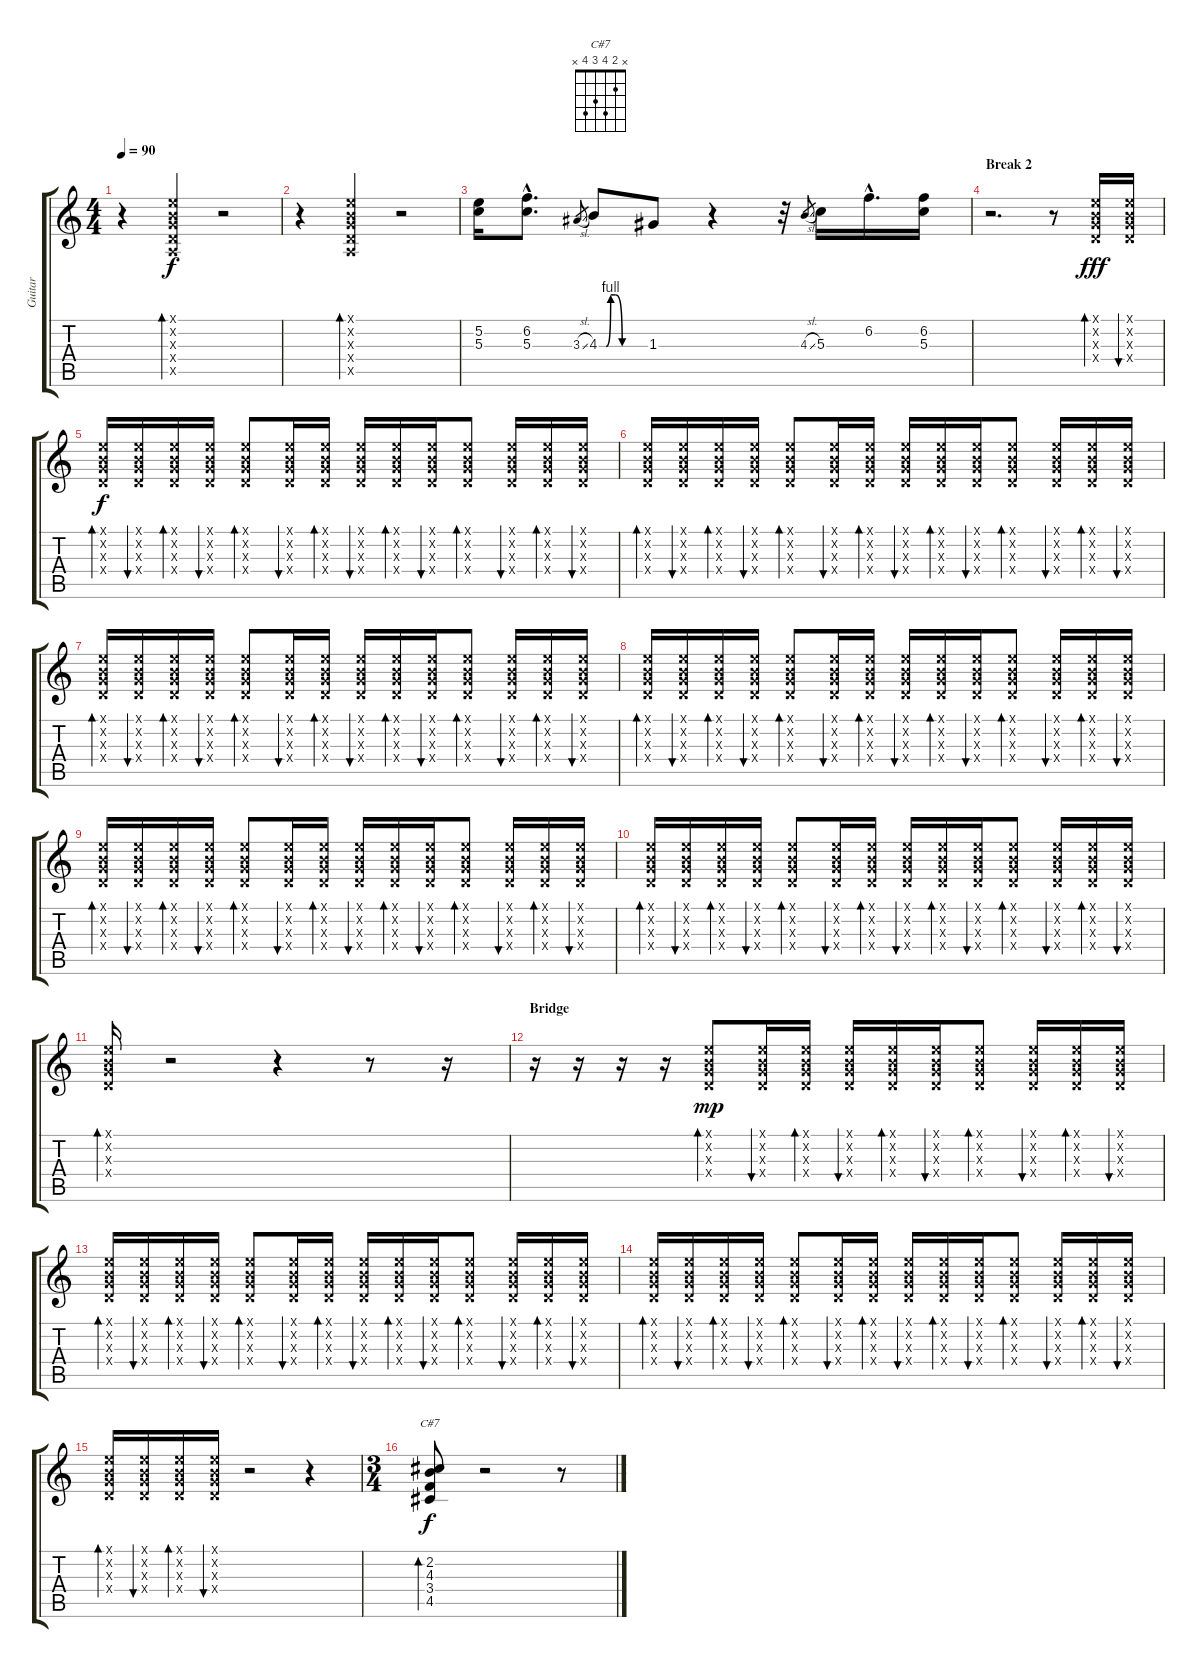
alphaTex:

\track ("Guitar" "Guitar") {instrument distortionguitar}
\staff {score tabs}
\tuning (E4 B3 G3 D3 A2 E2) {hide}
\chord ("C#7" x 2 4 3 4 x)
\ts (4 4)
\tempo 90
\clef g2
\ks c
r.4{dy f} (0.1{x} 0.2{x} 0.3{x} 0.4{x} 0.5{x}).4{bd 30} r.2 |
r.4 (0.1{x} 0.2{x} 0.3{x} 0.4{x} 0.5{x}).4{bd 30} r.2 |
(5.2 5.3).16 (6.2{hac} 5.3{hac}).8{d} 3.3{sl}.8{gr} 4.3{be (custom 0 0 9 0 15 4 21 4 30 0 60 0)}.8 1.3.8 r.4 r.32 4.3{sl}.8{gr} 5.3.16 6.2{hac}.16{d} (6.2 5.3).16 |
\section ("" "Break 2")
r.2{d} r.8 (0.1{x} 0.2{x} 0.3{x} 0.4{x}).16{bd 60 dy fff} (0.1{x} 0.2{x} 0.3{x} 0.4{x}).16{bu 60} |
(0.1{x} 0.2{x} 0.3{x} 0.4{x}).16{bd 60 dy f} (0.1{x} 0.2{x} 0.3{x} 0.4{x}).16{bu 60} (0.1{x} 0.2{x} 0.3{x} 0.4{x}).16{bd 60} (0.1{x} 0.2{x} 0.3{x} 0.4{x}).16{bu 60} (0.1{x} 0.2{x} 0.3{x} 0.4{x}).8{bd 60} (0.1{x} 0.2{x} 0.3{x} 0.4{x}).16{bu 60} (0.1{x} 0.2{x} 0.3{x} 0.4{x}).16{bd 60} (0.1{x} 0.2{x} 0.3{x} 0.4{x}).16{bu 60} (0.1{x} 0.2{x} 0.3{x} 0.4{x}).16{bd 60} (0.1{x} 0.2{x} 0.3{x} 0.4{x}).16{bu 60} (0.1{x} 0.2{x} 0.3{x} 0.4{x}).8{bd 60} (0.1{x} 0.2{x} 0.3{x} 0.4{x}).16{bu 60} (0.1{x} 0.2{x} 0.3{x} 0.4{x}).16{bd 60} (0.1{x} 0.2{x} 0.3{x} 0.4{x}).16{bu 60} |
(0.1{x} 0.2{x} 0.3{x} 0.4{x}).16{bd 60} (0.1{x} 0.2{x} 0.3{x} 0.4{x}).16{bu 60} (0.1{x} 0.2{x} 0.3{x} 0.4{x}).16{bd 60} (0.1{x} 0.2{x} 0.3{x} 0.4{x}).16{bu 60} (0.1{x} 0.2{x} 0.3{x} 0.4{x}).8{bd 60} (0.1{x} 0.2{x} 0.3{x} 0.4{x}).16{bu 60} (0.1{x} 0.2{x} 0.3{x} 0.4{x}).16{bd 60} (0.1{x} 0.2{x} 0.3{x} 0.4{x}).16{bu 60} (0.1{x} 0.2{x} 0.3{x} 0.4{x}).16{bd 60} (0.1{x} 0.2{x} 0.3{x} 0.4{x}).16{bu 60} (0.1{x} 0.2{x} 0.3{x} 0.4{x}).8{bd 60} (0.1{x} 0.2{x} 0.3{x} 0.4{x}).16{bu 60} (0.1{x} 0.2{x} 0.3{x} 0.4{x}).16{bd 60} (0.1{x} 0.2{x} 0.3{x} 0.4{x}).16{bu 60} |
(0.1{x} 0.2{x} 0.3{x} 0.4{x}).16{bd 60} (0.1{x} 0.2{x} 0.3{x} 0.4{x}).16{bu 60} (0.1{x} 0.2{x} 0.3{x} 0.4{x}).16{bd 60} (0.1{x} 0.2{x} 0.3{x} 0.4{x}).16{bu 60} (0.1{x} 0.2{x} 0.3{x} 0.4{x}).8{bd 60} (0.1{x} 0.2{x} 0.3{x} 0.4{x}).16{bu 60} (0.1{x} 0.2{x} 0.3{x} 0.4{x}).16{bd 60} (0.1{x} 0.2{x} 0.3{x} 0.4{x}).16{bu 60} (0.1{x} 0.2{x} 0.3{x} 0.4{x}).16{bd 60} (0.1{x} 0.2{x} 0.3{x} 0.4{x}).16{bu 60} (0.1{x} 0.2{x} 0.3{x} 0.4{x}).8{bd 60} (0.1{x} 0.2{x} 0.3{x} 0.4{x}).16{bu 60} (0.1{x} 0.2{x} 0.3{x} 0.4{x}).16{bd 60} (0.1{x} 0.2{x} 0.3{x} 0.4{x}).16{bu 60} |
(0.1{x} 0.2{x} 0.3{x} 0.4{x}).16{bd 60} (0.1{x} 0.2{x} 0.3{x} 0.4{x}).16{bu 60} (0.1{x} 0.2{x} 0.3{x} 0.4{x}).16{bd 60} (0.1{x} 0.2{x} 0.3{x} 0.4{x}).16{bu 60} (0.1{x} 0.2{x} 0.3{x} 0.4{x}).8{bd 60} (0.1{x} 0.2{x} 0.3{x} 0.4{x}).16{bu 60} (0.1{x} 0.2{x} 0.3{x} 0.4{x}).16{bd 60} (0.1{x} 0.2{x} 0.3{x} 0.4{x}).16{bu 60} (0.1{x} 0.2{x} 0.3{x} 0.4{x}).16{bd 60} (0.1{x} 0.2{x} 0.3{x} 0.4{x}).16{bu 60} (0.1{x} 0.2{x} 0.3{x} 0.4{x}).8{bd 60} (0.1{x} 0.2{x} 0.3{x} 0.4{x}).16{bu 60} (0.1{x} 0.2{x} 0.3{x} 0.4{x}).16{bd 60} (0.1{x} 0.2{x} 0.3{x} 0.4{x}).16{bu 60} |
(0.1{x} 0.2{x} 0.3{x} 0.4{x}).16{bd 60} (0.1{x} 0.2{x} 0.3{x} 0.4{x}).16{bu 60} (0.1{x} 0.2{x} 0.3{x} 0.4{x}).16{bd 60} (0.1{x} 0.2{x} 0.3{x} 0.4{x}).16{bu 60} (0.1{x} 0.2{x} 0.3{x} 0.4{x}).8{bd 60} (0.1{x} 0.2{x} 0.3{x} 0.4{x}).16{bu 60} (0.1{x} 0.2{x} 0.3{x} 0.4{x}).16{bd 60} (0.1{x} 0.2{x} 0.3{x} 0.4{x}).16{bu 60} (0.1{x} 0.2{x} 0.3{x} 0.4{x}).16{bd 60} (0.1{x} 0.2{x} 0.3{x} 0.4{x}).16{bu 60} (0.1{x} 0.2{x} 0.3{x} 0.4{x}).8{bd 60} (0.1{x} 0.2{x} 0.3{x} 0.4{x}).16{bu 60} (0.1{x} 0.2{x} 0.3{x} 0.4{x}).16{bd 60} (0.1{x} 0.2{x} 0.3{x} 0.4{x}).16{bu 60} |
(0.1{x} 0.2{x} 0.3{x} 0.4{x}).16{bd 60} (0.1{x} 0.2{x} 0.3{x} 0.4{x}).16{bu 60} (0.1{x} 0.2{x} 0.3{x} 0.4{x}).16{bd 60} (0.1{x} 0.2{x} 0.3{x} 0.4{x}).16{bu 60} (0.1{x} 0.2{x} 0.3{x} 0.4{x}).8{bd 60} (0.1{x} 0.2{x} 0.3{x} 0.4{x}).16{bu 60} (0.1{x} 0.2{x} 0.3{x} 0.4{x}).16{bd 60} (0.1{x} 0.2{x} 0.3{x} 0.4{x}).16{bu 60} (0.1{x} 0.2{x} 0.3{x} 0.4{x}).16{bd 60} (0.1{x} 0.2{x} 0.3{x} 0.4{x}).16{bu 60} (0.1{x} 0.2{x} 0.3{x} 0.4{x}).8{bd 60} (0.1{x} 0.2{x} 0.3{x} 0.4{x}).16{bu 60} (0.1{x} 0.2{x} 0.3{x} 0.4{x}).16{bd 60} (0.1{x} 0.2{x} 0.3{x} 0.4{x}).16{bu 60} |
(0.1{x} 0.2{x} 0.3{x} 0.4{x}).16{bd 60} r.2 r.4 r.8 r.16 |
\section ("" "Bridge")
r.16 r.16 r.16 r.16 (0.1{x} 0.2{x} 0.3{x} 0.4{x}).8{bd 60 dy mp} (0.1{x} 0.2{x} 0.3{x} 0.4{x}).16{bu 60} (0.1{x} 0.2{x} 0.3{x} 0.4{x}).16{bd 60} (0.1{x} 0.2{x} 0.3{x} 0.4{x}).16{bu 60} (0.1{x} 0.2{x} 0.3{x} 0.4{x}).16{bd 60} (0.1{x} 0.2{x} 0.3{x} 0.4{x}).16{bu 60} (0.1{x} 0.2{x} 0.3{x} 0.4{x}).8{bd 60} (0.1{x} 0.2{x} 0.3{x} 0.4{x}).16{bu 60} (0.1{x} 0.2{x} 0.3{x} 0.4{x}).16{bd 60} (0.1{x} 0.2{x} 0.3{x} 0.4{x}).16{bu 60} |
(0.1{x} 0.2{x} 0.3{x} 0.4{x}).16{bd 60} (0.1{x} 0.2{x} 0.3{x} 0.4{x}).16{bu 60} (0.1{x} 0.2{x} 0.3{x} 0.4{x}).16{bd 60} (0.1{x} 0.2{x} 0.3{x} 0.4{x}).16{bu 60} (0.1{x} 0.2{x} 0.3{x} 0.4{x}).8{bd 60} (0.1{x} 0.2{x} 0.3{x} 0.4{x}).16{bu 60} (0.1{x} 0.2{x} 0.3{x} 0.4{x}).16{bd 60} (0.1{x} 0.2{x} 0.3{x} 0.4{x}).16{bu 60} (0.1{x} 0.2{x} 0.3{x} 0.4{x}).16{bd 60} (0.1{x} 0.2{x} 0.3{x} 0.4{x}).16{bu 60} (0.1{x} 0.2{x} 0.3{x} 0.4{x}).8{bd 60} (0.1{x} 0.2{x} 0.3{x} 0.4{x}).16{bu 60} (0.1{x} 0.2{x} 0.3{x} 0.4{x}).16{bd 60} (0.1{x} 0.2{x} 0.3{x} 0.4{x}).16{bu 60} |
(0.1{x} 0.2{x} 0.3{x} 0.4{x}).16{bd 60} (0.1{x} 0.2{x} 0.3{x} 0.4{x}).16{bu 60} (0.1{x} 0.2{x} 0.3{x} 0.4{x}).16{bd 60} (0.1{x} 0.2{x} 0.3{x} 0.4{x}).16{bu 60} (0.1{x} 0.2{x} 0.3{x} 0.4{x}).8{bd 60} (0.1{x} 0.2{x} 0.3{x} 0.4{x}).16{bu 60} (0.1{x} 0.2{x} 0.3{x} 0.4{x}).16{bd 60} (0.1{x} 0.2{x} 0.3{x} 0.4{x}).16{bu 60} (0.1{x} 0.2{x} 0.3{x} 0.4{x}).16{bd 60} (0.1{x} 0.2{x} 0.3{x} 0.4{x}).16{bu 60} (0.1{x} 0.2{x} 0.3{x} 0.4{x}).8{bd 60} (0.1{x} 0.2{x} 0.3{x} 0.4{x}).16{bu 60} (0.1{x} 0.2{x} 0.3{x} 0.4{x}).16{bd 60} (0.1{x} 0.2{x} 0.3{x} 0.4{x}).16{bu 60} |
(0.1{x} 0.2{x} 0.3{x} 0.4{x}).16{bd 60} (0.1{x} 0.2{x} 0.3{x} 0.4{x}).16{bu 60} (0.1{x} 0.2{x} 0.3{x} 0.4{x}).16{bd 60} (0.1{x} 0.2{x} 0.3{x} 0.4{x}).16{bu 60} r.2 r.4 |
\ts (3 4)
(2.2 4.3 3.4 4.5).8{bd 30 ch "C#7" dy f} r.2 r.8
